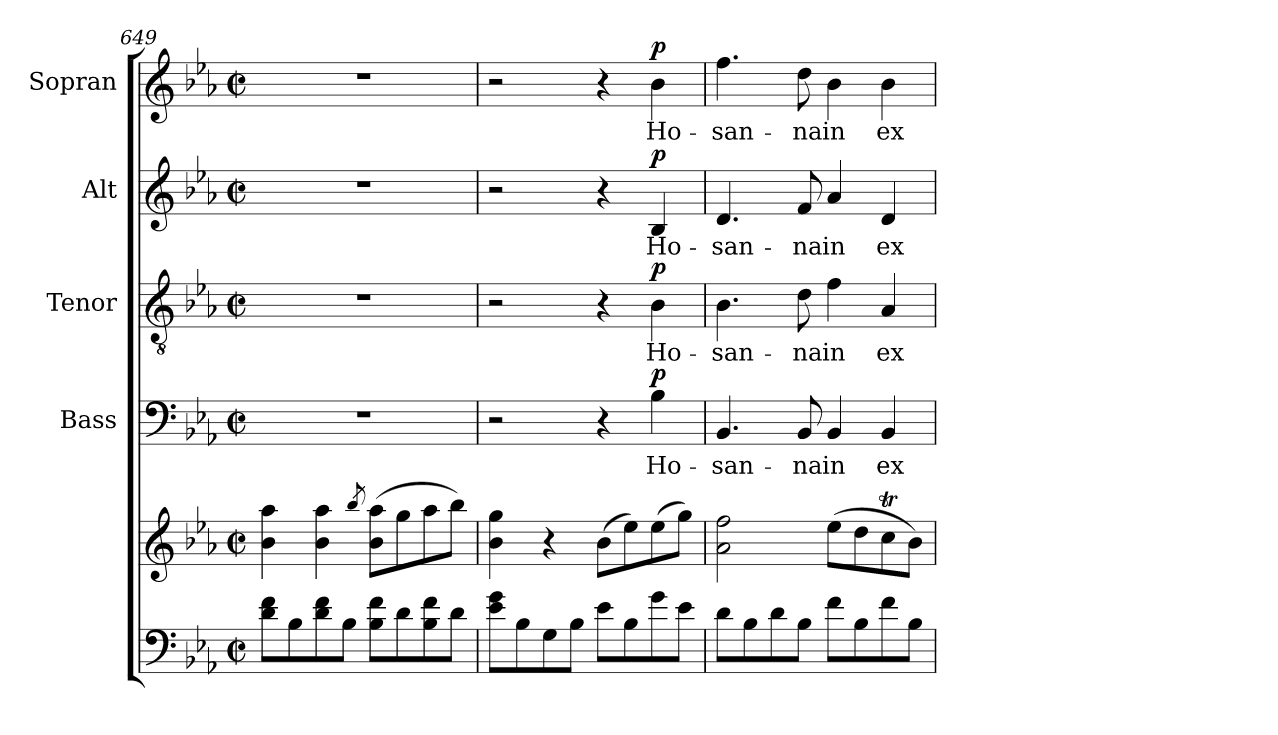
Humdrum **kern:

**kern	**kern	**kern	**text	**dynam	**kern	**text	**dynam	**kern	**text	**dynam	**kern	**text	**dynam
*part5	*part5	*part4	*part4	*part4	*part3	*part3	*part3	*part2	*part2	*part2	*part1	*part1	*part1
*staff6	*staff5	*staff4	*staff4	*staff4	*staff3	*staff3	*staff3	*staff2	*staff2	*staff2	*staff1	*staff1	*staff1
*	*	*I"Bass	*	*	*I"Tenor	*	*	*I"Alt	*	*	*I"Sopran	*	*
*	*	*I'B.	*	*	*I'T.	*	*	*I'A.	*	*	*I'S.	*	*
*clefF4	*clefG2	*clefF4	*	*	*clefGv2	*	*	*clefG2	*	*	*clefG2	*	*
*k[b-e-a-]	*k[b-e-a-]	*k[b-e-a-]	*	*	*k[b-e-a-]	*	*	*k[b-e-a-]	*	*	*k[b-e-a-]	*	*
*E-:	*E-:	*E-:	*	*	*E-:	*	*	*E-:	*	*	*E-:	*	*
*M2/2	*M2/2	*M2/2	*	*	*M2/2	*	*	*M2/2	*	*	*M2/2	*	*
*met(c|)	*met(c|)	*met(c|)	*	*	*met(c|)	*	*	*met(c|)	*	*	*met(c|)	*	*
=649	=649	=649	=649	=649	=649	=649	=649	=649	=649	=649	=649	=649	=649
8d\ 8f\L	4b-\ 4aa-\	1r	.	.	1r	.	.	1r	.	.	1r	.	.
8B-\	.	.	.	.	.	.	.	.	.	.	.	.	.
8d\ 8f\	4b-\ 4aa-\	.	.	.	.	.	.	.	.	.	.	.	.
8B-\J	.	.	.	.	.	.	.	.	.	.	.	.	.
.	8qbb-/	.	.	.	.	.	.	.	.	.	.	.	.
8B-\ 8f\L	(>8b-\ 8aa-\L	.	.	.	.	.	.	.	.	.	.	.	.
8d\	8gg\	.	.	.	.	.	.	.	.	.	.	.	.
8B-\ 8f\	8aa-\	.	.	.	.	.	.	.	.	.	.	.	.
8d\J	8bb-\J)	.	.	.	.	.	.	.	.	.	.	.	.
=650	=650	=650	=650	=650	=650	=650	=650	=650	=650	=650	=650	=650	=650
8e-\ 8g\L	4b-\ 4gg\	2r	.	.	2r	.	.	2r	.	.	2r	.	.
8B-\	.	.	.	.	.	.	.	.	.	.	.	.	.
8G\	4r	.	.	.	.	.	.	.	.	.	.	.	.
8B-\J	.	.	.	.	.	.	.	.	.	.	.	.	.
8e-\L	(>8b-\L	4r	.	.	4r	.	.	4r	.	.	4r	.	.
8B-\	8ee-\)	.	.	.	.	.	.	.	.	.	.	.	.
!	!	!	!LO:LY:b	!LO:DY:a	!	!LO:LY:b	!LO:DY:a	!	!LO:LY:b	!LO:DY:a	!	!LO:LY:b	!LO:DY:a
8g\	(>8ee-\	4B-\	Ho-	p	4B-\	Ho-	p	4B-/	Ho-	p	4b-\	Ho-	p
8e-\J	8gg\J)	.	.	.	.	.	.	.	.	.	.	.	.
=651	=651	=651	=651	=651	=651	=651	=651	=651	=651	=651	=651	=651	=651
!	!	!	!LO:LY:b	!	!	!LO:LY:b	!	!	!LO:LY:b	!	!	!LO:LY:b	!
8d\L	2a-\ 2ff\	4.BB-/	-san-	.	4.B-\	-san-	.	4.d/	-san-	.	4.ff\	-san-	.
8B-\	.	.	.	.	.	.	.	.	.	.	.	.	.
8d\	.	.	.	.	.	.	.	.	.	.	.	.	.
!	!	!	!LO:LY:b	!	!	!LO:LY:b	!	!	!LO:LY:b	!	!	!LO:LY:b	!
8B-\J	.	8BB-/	-na	.	8d\	-na	.	8f/	-na	.	8dd\	-na	.
!	!	!	!LO:LY:b	!	!	!LO:LY:b	!	!	!LO:LY:b	!	!	!LO:LY:b	!
8f\L	(>8ee-\L	4BB-/	in	.	4f\	in	.	4a-/	in	.	4b-\	in	.
8B-\	8dd\	.	.	.	.	.	.	.	.	.	.	.	.
!	!	!	!LO:LY:b	!	!	!LO:LY:b	!	!	!LO:LY:b	!	!	!LO:LY:b	!
8f\	8ccT\	4BB-/	ex-	.	4A-/	ex-	.	4d/	ex-	.	4b-\	ex-	.
8B-\J	8b-\J)	.	.	.	.	.	.	.	.	.	.	.	.
=	=	=	=	=	=	=	=	=	=	=	=	=	=
*-	*-	*-	*-	*-	*-	*-	*-	*-	*-	*-	*-	*-	*-
